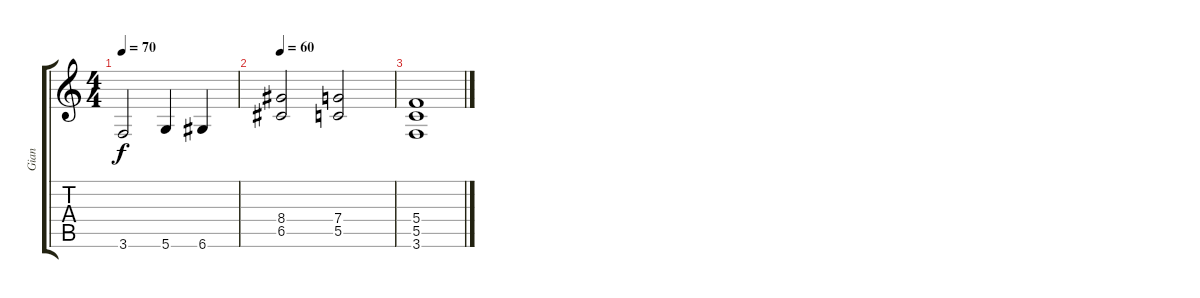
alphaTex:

\track ("Gian" "Gian") {instrument distortionguitar}
\staff {score tabs}
\tuning (D4 A3 F3 C3 G2 D2) {hide}
\ts (4 4)
\tempo 70
\clef g2
\ks c
3.6.2{dy f} 5.6.4 6.6.4 |
\tempo 60
(8.4 6.5).2 (7.4 5.5).2 |
(5.4 5.5 3.6).1
